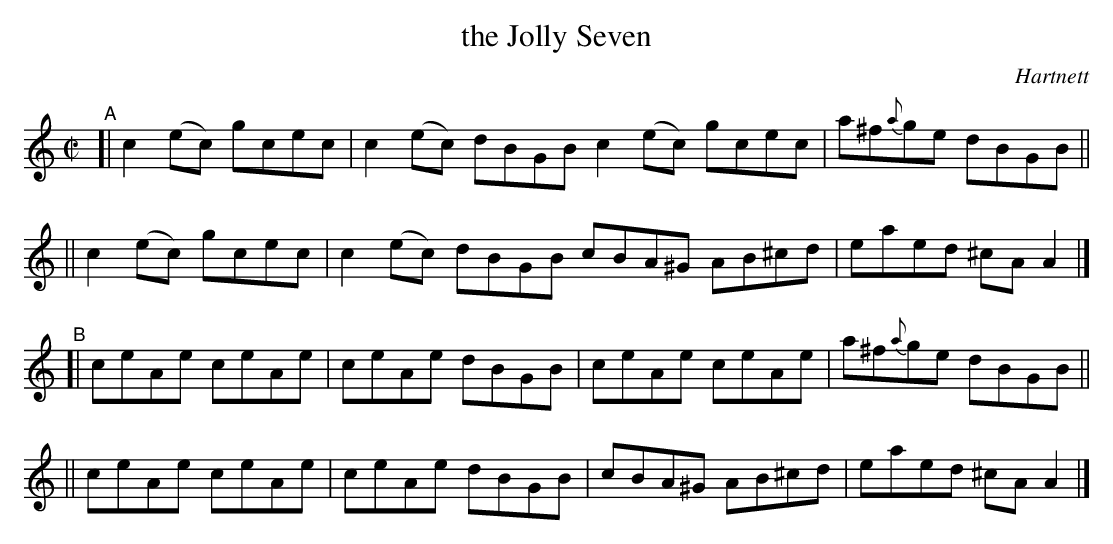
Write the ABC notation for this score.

X:1
T: the Jolly Seven
O: Hartnett
M: C|
L: 1/8
K: C
"^A"\
[| c2(ec) gcec | c2(ec) dBGB c2(ec) gcec | a^f{a}ge dBGB ||
|| c2(ec) gcec | c2(ec) dBGB cBA^G AB^cd | eaed ^cAA2 |]
"^B"\
[| ceAe ceAe | ceAe dBGB | ceAe ceAe | a^f{a}ge dBGB ||
|| ceAe ceAe | ceAe dBGB | cBA^G AB^cd | eaed ^cAA2 |]
